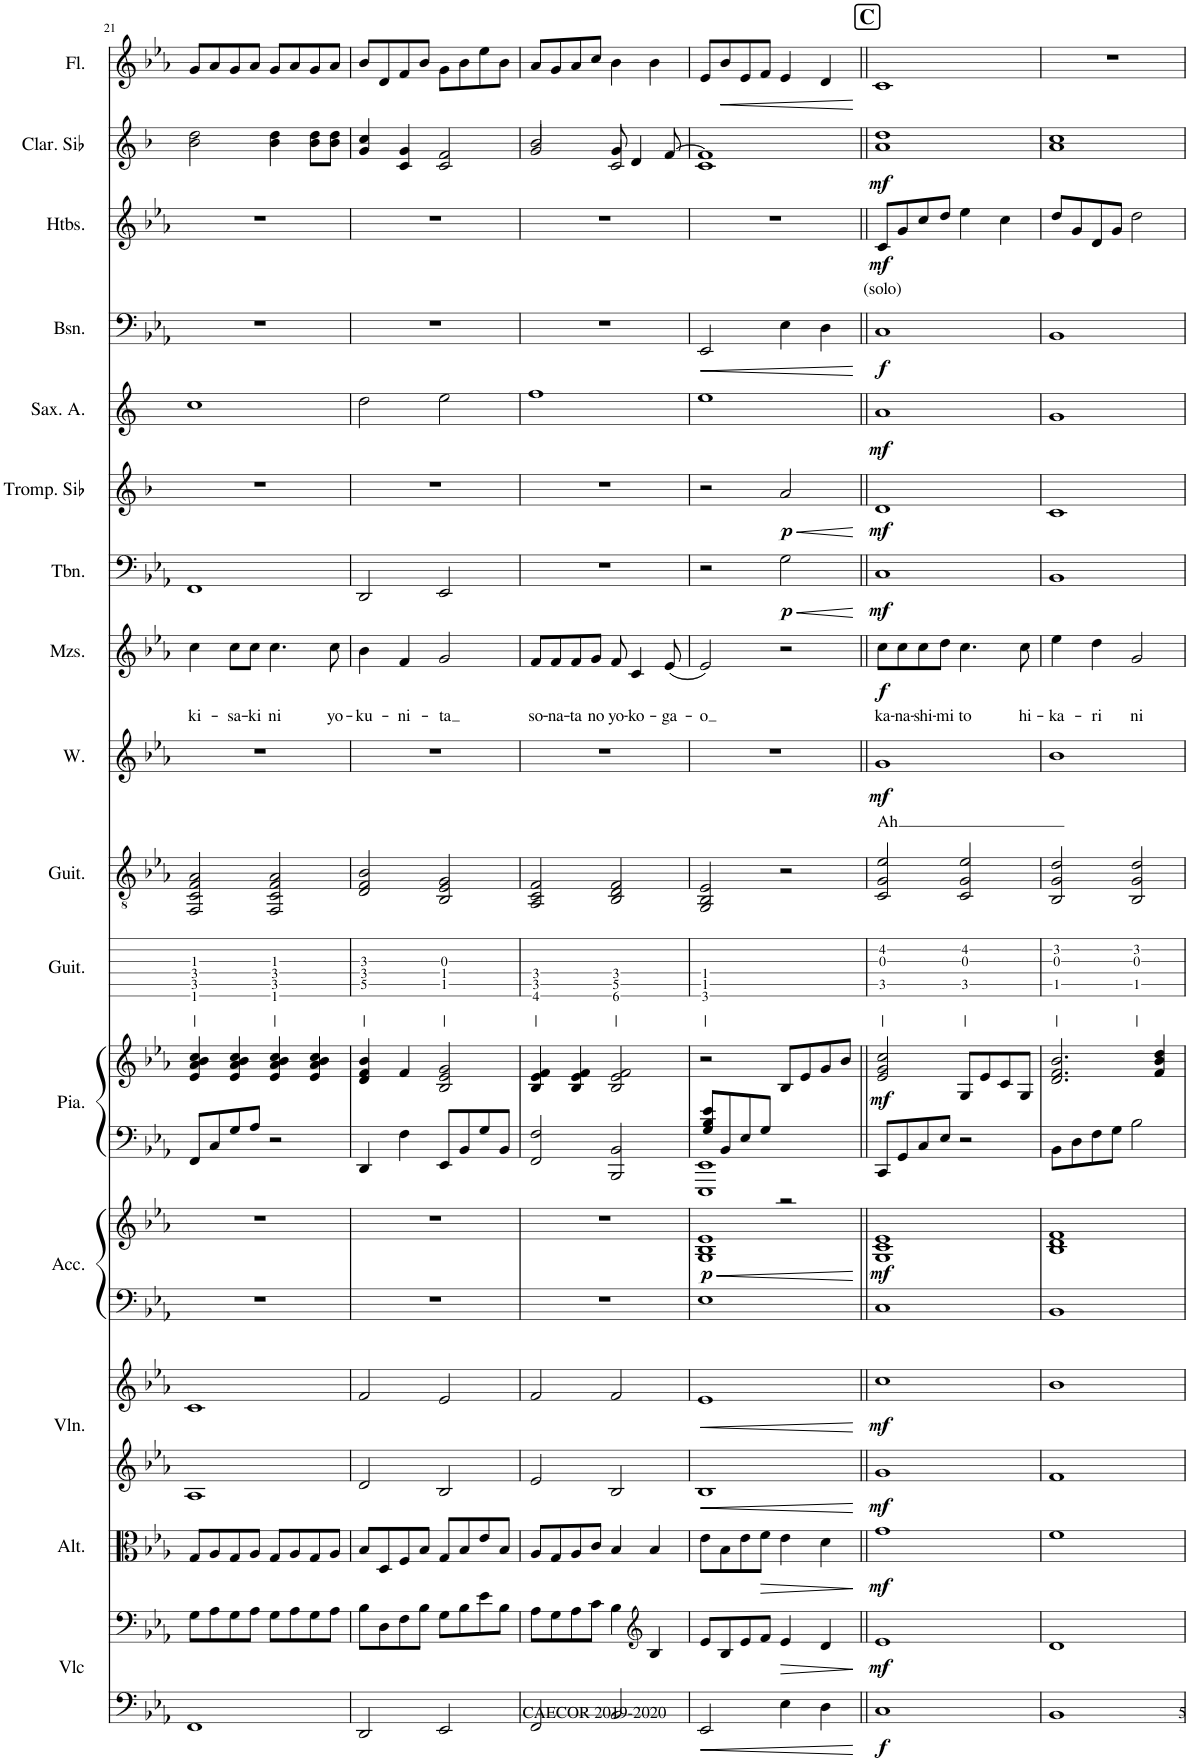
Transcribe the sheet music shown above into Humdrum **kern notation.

**kern	**kern	**dynam	**kern	**dynam	**kern	**kern	**dynam	**kern	**kern	**dynam	**kern	**kern	**dynam	**kern	**kern	**kern	**text	**dynam	**kern	**text	**dynam	**kern	**dynam	**kern	**dynam	**kern	**dynam	**kern	**dynam	**kern	**text	**dynam	**kern	**dynam	**kern	**dynam
*part16	*part16	*part16	*part15	*part15	*part14	*part14	*part14	*part13	*part13	*part13	*part12	*part12	*part12	*part11	*part10	*part9	*part9	*part9	*part8	*part8	*part8	*part7	*part7	*part6	*part6	*part5	*part5	*part4	*part4	*part3	*part3	*part3	*part2	*part2	*part1	*part1
*staff20	*staff19	*staff19/20	*staff18	*staff18	*staff17	*staff16	*staff16/17	*staff15	*staff14	*staff14/15	*staff13	*staff12	*staff12/13	*staff11	*staff10	*staff9	*staff9	*staff9	*staff8	*staff8	*staff8	*staff7	*staff7	*staff6	*staff6	*staff5	*staff5	*staff4	*staff4	*staff3	*staff3	*staff3	*staff2	*staff2	*staff1	*staff1
*I"Violoncelle	*	*	*I"Alto	*	*I"Violon	*	*	*I"Accordéon	*	*	*I"Piano	*	*	*I"Guitare acoustique	*I"Guitare classique	*I"Femmes	*	*	*I"Mezzo-soprano	*	*	*I"Trombone	*	*I"Trompette en Sib	*	*I"Saxophone Alto	*	*I"Basson	*	*I"Hautbois	*	*	*I"Clarinette en Sib	*	*I"Flûte	*
*I'Vlc	*	*	*I'Alt.	*	*I'Vln.	*	*	*I'Acc.	*	*	*I'Pia.	*	*	*I'Guit.	*I'Guit.	*	*	*	*I'Mzs.	*	*	*I'Tbn.	*	*I'Tromp. Sib	*	*I'Sax. A.	*	*I'Bsn.	*	*I'Htbs.	*	*	*I'Clar. Sib	*	*I'Fl.	*
!!LO:PB:g=z
*clefF4	*clefG2	*	*clefC3	*	*clefG2	*clefG2	*	*clefF4	*clefG2	*	*clefF4	*clefG2	*	*	*clefGv2	*clefG2	*	*	*clefG2	*	*	*clefF4	*	*clefG2	*	*clefG2	*	*clefF4	*	*clefG2	*	*	*clefG2	*	*clefG2	*
*	*	*	*	*	*	*	*	*	*	*	*	*	*	*	*	*	*	*	*	*	*	*	*	*Trd1c2	*	*Trd5c9	*	*	*	*	*	*	*Trd1c2	*	*	*
*k[b-e-a-]	*k[b-e-a-]	*	*k[b-e-a-]	*	*k[b-e-a-]	*k[b-e-a-]	*	*k[b-e-a-]	*k[b-e-a-]	*	*k[b-e-a-]	*k[b-e-a-]	*	*k[b-e-a-]	*k[b-e-a-]	*k[b-e-a-]	*	*	*k[b-e-a-]	*	*	*k[b-e-a-]	*	*k[b-]	*	*k[]	*	*k[b-e-a-]	*	*k[b-e-a-]	*	*	*k[b-]	*	*k[b-e-a-]	*
*M4/4	*M4/4	*	*M4/4	*	*M4/4	*M4/4	*	*M4/4	*M4/4	*	*M4/4	*M4/4	*	*M4/4	*M4/4	*M4/4	*	*	*M4/4	*	*	*M4/4	*	*M4/4	*	*M4/4	*	*M4/4	*	*M4/4	*	*	*M4/4	*	*M4/4	*
*met(c)	*met(c)	*	*met(c)	*	*met(c)	*met(c)	*	*met(c)	*met(c)	*	*met(c)	*met(c)	*	*met(c)	*met(c)	*met(c)	*	*	*met(c)	*	*	*met(c)	*	*met(c)	*	*met(c)	*	*met(c)	*	*met(c)	*	*	*met(c)	*	*met(c)	*
=21	=21	=21	=21	=21	=21	=21	=21	=21	=21	=21	=21	=21	=21	=21	=21	=21	=21	=21	=21	=21	=21	=21	=21	=21	=21	=21	=21	=21	=21	=21	=21	=21	=21	=21	=21	=21
!	!	!	!	!	!	!	!	!	!	!	!	!	!	!	!	!	!	!	!	!LO:LY:b	!	!	!	!	!	!	!	!	!	!	!	!	!	!	!	!
1FF	8G\L	.	8G/L	.	1A-	1c	.	1r	1r	.	8FF/L	4e-/ 4a-/ 4b-/ 4cc/	.	2FF\ 2C\ 2F\ 2A-\	2FF/ 2C/ 2F/ 2A-/	1r	.	.	4cc\	ki-	.	1FF	.	1r	.	1cc	.	1r	.	1r	.	.	2b-\ 2dd\	.	8g/L	.
.	8A-\	.	8A-/	.	.	.	.	.	.	.	8C/	.	.	.	.	.	.	.	.	.	.	.	.	.	.	.	.	.	.	.	.	.	.	.	8a-/	.
!	!	!	!	!	!	!	!	!	!	!	!	!	!	!	!	!	!	!	!	!LO:LY:b	!	!	!	!	!	!	!	!	!	!	!	!	!	!	!	!
.	8G\	.	8G/	.	.	.	.	.	.	.	8G/	4e-/ 4a-/ 4b-/ 4cc/	.	.	.	.	.	.	8cc\L	-sa-	.	.	.	.	.	.	.	.	.	.	.	.	.	.	8g/	.
!	!	!	!	!	!	!	!	!	!	!	!	!	!	!	!	!	!	!	!	!LO:LY:b	!	!	!	!	!	!	!	!	!	!	!	!	!	!	!	!
.	8A-\J	.	8A-/J	.	.	.	.	.	.	.	8A-/J	.	.	.	.	.	.	.	8cc\J	-ki	.	.	.	.	.	.	.	.	.	.	.	.	.	.	8a-/J	.
!	!	!	!	!	!	!	!	!	!	!	!	!	!	!	!	!	!	!	!	!LO:LY:b	!	!	!	!	!	!	!	!	!	!	!	!	!	!	!	!
.	8G\L	.	8G/L	.	.	.	.	.	.	.	2r	4e-/ 4a-/ 4b-/ 4cc/	.	2FF\ 2C\ 2F\ 2A-\	2FF/ 2C/ 2F/ 2A-/	.	.	.	4.cc\	ni	.	.	.	.	.	.	.	.	.	.	.	.	4b-\ 4dd\	.	8g/L	.
.	8A-\	.	8A-/	.	.	.	.	.	.	.	.	.	.	.	.	.	.	.	.	.	.	.	.	.	.	.	.	.	.	.	.	.	.	.	8a-/	.
.	8G\	.	8G/	.	.	.	.	.	.	.	.	4e-/ 4a-/ 4b-/ 4cc/	.	.	.	.	.	.	.	.	.	.	.	.	.	.	.	.	.	.	.	.	8b-\ 8dd\L	.	8g/	.
!	!	!	!	!	!	!	!	!	!	!	!	!	!	!	!	!	!	!	!	!LO:LY:b	!	!	!	!	!	!	!	!	!	!	!	!	!	!	!	!
.	8A-\J	.	8A-/J	.	.	.	.	.	.	.	.	.	.	.	.	.	.	.	8cc\	yo-	.	.	.	.	.	.	.	.	.	.	.	.	8b-\ 8dd\J	.	8a-/J	.
=22	=22	=22	=22	=22	=22	=22	=22	=22	=22	=22	=22	=22	=22	=22	=22	=22	=22	=22	=22	=22	=22	=22	=22	=22	=22	=22	=22	=22	=22	=22	=22	=22	=22	=22	=22	=22
!	!	!	!	!	!	!	!	!	!	!	!	!	!	!	!	!	!	!	!	!LO:LY:b	!	!	!	!	!	!	!	!	!	!	!	!	!	!	!	!
2DD/	8B-\L	.	8B-/L	.	2d/	2f/	.	1r	1r	.	4DD/	4d/ 4f/ 4b-/	.	2D\ 2F\ 2B-\	2D/ 2F/ 2B-/	1r	.	.	4b-\	-ku-	.	2DD/	.	1r	.	2dd\	.	1r	.	1r	.	.	4g/ 4cc/	.	8b-/L	.
.	8D\	.	8D/	.	.	.	.	.	.	.	.	.	.	.	.	.	.	.	.	.	.	.	.	.	.	.	.	.	.	.	.	.	.	.	8d/	.
!	!	!	!	!	!	!	!	!	!	!	!	!	!	!	!	!	!	!	!	!LO:LY:b	!	!	!	!	!	!	!	!	!	!	!	!	!	!	!	!
.	8F\	.	8F/	.	.	.	.	.	.	.	4F\	4f/	.	.	.	.	.	.	4f/	-ni-	.	.	.	.	.	.	.	.	.	.	.	.	4c/ 4g/	.	8f/	.
.	8B-\J	.	8B-/J	.	.	.	.	.	.	.	.	.	.	.	.	.	.	.	.	.	.	.	.	.	.	.	.	.	.	.	.	.	.	.	8b-/J	.
!	!	!	!	!	!	!	!	!	!	!	!	!	!	!	!	!	!	!	!	!LO:LY:b	!	!	!	!	!	!	!	!	!	!	!	!	!	!	!	!
2EE-/	8G\L	.	8G/L	.	2B-/	2e-/	.	.	.	.	8EE-/L	2B-/ 2e-/ 2g/	.	2BB-\ 2E-\ 2G\	2BB-/ 2E-/ 2G/	.	.	.	2g/	-ta	.	2EE-/	.	.	.	2ee\	.	.	.	.	.	.	2c/ 2f/	.	8g\L	.
.	8B-\	.	8B-/	.	.	.	.	.	.	.	8BB-/	.	.	.	.	.	.	.	.	.	.	.	.	.	.	.	.	.	.	.	.	.	.	.	8b-\	.
.	8e-\	.	8e-/	.	.	.	.	.	.	.	8G/	.	.	.	.	.	.	.	.	.	.	.	.	.	.	.	.	.	.	.	.	.	.	.	8ee-\	.
.	8B-\J	.	8B-/J	.	.	.	.	.	.	.	8BB-/J	.	.	.	.	.	.	.	.	.	.	.	.	.	.	.	.	.	.	.	.	.	.	.	8b-\J	.
=23	=23	=23	=23	=23	=23	=23	=23	=23	=23	=23	=23	=23	=23	=23	=23	=23	=23	=23	=23	=23	=23	=23	=23	=23	=23	=23	=23	=23	=23	=23	=23	=23	=23	=23	=23	=23
!	!	!	!	!	!	!	!	!	!	!	!	!	!	!	!	!	!	!	!	!LO:LY:b	!	!	!	!	!	!	!	!	!	!	!	!	!	!	!	!
*	*	*	*	*	*	*	*	*	*	*	*	*	*	*	*	*	*	*	*	*	*	*	*	*	*	*	*	*	*	*	*	*	*^	*	*	*
2FF/	8A-\L	.	8A-/L	.	2e-/	2f/	.	1r	1r	.	2FF/ 2F/	4B-/ 4e-/ 4f/	.	2AA-\ 2C\ 2F\	2AA-/ 2C/ 2F/	1r	.	.	8f/L	so-	.	1r	.	1r	.	1ff	.	1r	.	1r	.	.	2g/	2b-/	.	8a-/L	.
!	!	!	!	!	!	!	!	!	!	!	!	!	!	!	!	!	!	!	!	!LO:LY:b	!	!	!	!	!	!	!	!	!	!	!	!	!	!	!	!	!
.	8G\	.	8G/	.	.	.	.	.	.	.	.	.	.	.	.	.	.	.	8f/	-na-	.	.	.	.	.	.	.	.	.	.	.	.	.	.	.	8g/	.
!	!	!	!	!	!	!	!	!	!	!	!	!	!	!	!	!	!	!	!	!LO:LY:b	!	!	!	!	!	!	!	!	!	!	!	!	!	!	!	!	!
.	8A-\	.	8A-/	.	.	.	.	.	.	.	.	4B-/ 4e-/ 4f/	.	.	.	.	.	.	8f/	-ta	.	.	.	.	.	.	.	.	.	.	.	.	.	.	.	8a-/	.
!	!	!	!	!	!	!	!	!	!	!	!	!	!	!	!	!	!	!	!	!LO:LY:b	!	!	!	!	!	!	!	!	!	!	!	!	!	!	!	!	!
.	8c\J	.	8c/J	.	.	.	.	.	.	.	.	.	.	.	.	.	.	.	8g/J	no	.	.	.	.	.	.	.	.	.	.	.	.	.	.	.	8cc/J	.
!	!	!	!	!	!	!	!	!	!	!	!	!	!	!	!	!	!	!	!	!LO:LY:b	!	!	!	!	!	!	!	!	!	!	!	!	!	!	!	!	!
2BB-/	4B-\	.	4B-/	.	2B-/	2f/	.	.	.	.	2BBB-/ 2BB-/	2B-/ 2e-/ 2f/	.	2BB-\ 2D\ 2F\	2BB-/ 2D/ 2F/	.	.	.	8f/	yo-	.	.	.	.	.	.	.	.	.	.	.	.	2c/	8g/	.	4b-\	.
!	!	!	!	!	!	!	!	!	!	!	!	!	!	!	!	!	!	!	!	!LO:LY:b	!	!	!	!	!	!	!	!	!	!	!	!	!	!	!	!	!
.	.	.	.	.	.	.	.	.	.	.	.	.	.	.	.	.	.	.	4c/	-ko-	.	.	.	.	.	.	.	.	.	.	.	.	.	4d/	.	.	.
*	*clefG2	*	*	*	*	*	*	*	*	*	*	*	*	*	*	*	*	*	*	*	*	*	*	*	*	*	*	*	*	*	*	*	*	*	*	*	*
.	4B-/	.	4B-/	.	.	.	.	.	.	.	.	.	.	.	.	.	.	.	.	.	.	.	.	.	.	.	.	.	.	.	.	.	.	.	.	4b-\	.
!	!	!	!	!	!	!	!	!	!	!	!	!	!	!	!	!	!	!	!	!LO:LY:b	!	!	!	!	!	!	!	!	!	!	!	!	!	!	!	!	!
.	.	.	.	.	.	.	.	.	.	.	.	.	.	.	.	.	.	.	(8e-/	-ga-	.	.	.	.	.	.	.	.	.	.	.	.	.	[8f/	.	.	.
=24	=24	=24	=24	=24	=24	=24	=24	=24	=24	=24	=24	=24	=24	=24	=24	=24	=24	=24	=24	=24	=24	=24	=24	=24	=24	=24	=24	=24	=24	=24	=24	=24	=24	=24	=24	=24	=24
!	!	!	!	!	!	!	!LO:HP:b	!	!	!LO:HP:b	!	!	!	!	!	!	!	!	!	!LO:LY:b	!	!	!	!	!	!	!	!	!LO:HP:b	!	!	!	!	!	!	!	!
*	*	*	*	*	*	*	*	*	*	*	*^	*	*	*	*	*	*	*	*	*	*	*	*	*	*	*	*	*	*	*	*	*	*	*	*	*	*
!	!	!	!	!	!	!	!	!	!	!LO:DY:n=1:b	!	!	!	!	!	!	!	!	!	!	!	!	!	!	!	!	!	!	!	!	!	!	!	!	!	!	!	!
2EE-/	8e-/L	.	8e-\L	.	1B-	1e-	<	1E-	1G 1B- 1e-	< p	1EEE- 1EE-	8G/ 8B-/ 8e-/L	2r	.	2GG\ 2BB-\ 2E-\	2GG/ 2BB-/ 2E-/	1r	.	.	2e-/)	-o	.	2r	.	2r	.	1ee	.	2EE-/	<	1r	.	.	1c	1f]	.	8e-/L	.
!	!	!	!	!	!	!	!	!	!	!	!	!	!	!	!	!	!	!	!	!	!	!	!	!	!	!	!	!	!	!	!	!	!	!	!	!	!	!LO:HP:b
.	8B-/	.	8B-\	.	.	.	.	.	.	.	.	8BB-/	.	.	.	.	.	.	.	.	.	.	.	.	.	.	.	.	.	.	.	.	.	.	.	.	8b-/	<
.	8e-/	.	8e-\	.	.	.	.	.	.	.	.	8E-/	.	.	.	.	.	.	.	.	.	.	.	.	.	.	.	.	.	.	.	.	.	.	.	.	8e-/	.
!	!	!	!	!LO:HP:b	!	!	!	!	!	!	!	!	!	!	!	!	!	!	!	!	!	!	!	!	!	!	!	!	!	!	!	!	!	!	!	!	!	!
.	8f/J	.	8f\J	>	.	.	.	.	.	.	.	8G/J	.	.	.	.	.	.	.	.	.	.	.	.	.	.	.	.	.	.	.	.	.	.	.	.	8f/J	.
!	!	!LO:HP:b	!	!	!	!	!	!	!	!	!	!	!	!	!	!	!	!	!	!	!	!	!	!LO:HP:b	!	!LO:HP:b	!	!	!	!	!	!	!	!	!	!	!	!
!	!	!	!	!	!	!	!	!	!	!	!	!	!	!	!	!	!	!	!	!	!	!	!	!LO:DY:n=1:b	!	!LO:DY:n=1:b	!	!	!	!	!	!	!	!	!	!	!	!
4E-\	4e-/	>	4e-\	.	.	.	.	.	.	.	.	2r	8B-/L	.	2r	2r	.	.	.	2r	.	.	2G\	< p	2a/	< p	.	.	4E-\	.	.	.	.	.	.	.	4e-/	.
.	.	.	.	.	.	.	.	.	.	.	.	.	8e-/	.	.	.	.	.	.	.	.	.	.	.	.	.	.	.	.	.	.	.	.	.	.	.	.	.
4D\	4d/	.	4d\	.	.	.	.	.	.	.	.	.	8g/	.	.	.	.	.	.	.	.	.	.	.	.	.	.	.	4D\	.	.	.	.	.	.	.	4d/	.
.	.	.	.	.	.	.	.	.	.	.	.	.	8b-/J	.	.	.	.	.	.	.	.	.	.	.	.	.	.	.	.	.	.	.	.	.	.	.	.	.
*	*	*	*	*	*	*	*	*	*	*	*v	*v	*	*	*	*	*	*	*	*	*	*	*	*	*	*	*	*	*	*	*	*	*	*v	*v	*	*	*
.	.	]	.	]	.	.	[	.	.	[	.	.	.	.	.	.	.	.	.	.	.	.	[	.	[	.	.	.	[	.	.	.	.	.	.	[
!!LO:REH:place=s1:a:B:cj:fs=14:t=C
=25||	=25||	=25||	=25||	=25||	=25||	=25||	=25||	=25||	=25||	=25||	=25||	=25||	=25||	=25||	=25||	=25||	=25||	=25||	=25||	=25||	=25||	=25||	=25||	=25||	=25||	=25||	=25||	=25||	=25||	=25||	=25||	=25||	=25||	=25||	=25||	=25||
!	!	!LO:DY:b=2	!	!	!	!	!	!	!	!	!	!	!	!	!	!	!LO:LY:b	!	!	!LO:LY:b	!	!	!	!	!	!	!	!	!	!	!LO:LY:b	!	!	!	!	!
!	!	!LO:DY:n=1:b	!	!LO:DY:b	!	!	!LO:DY:b=2	!	!	!	!	!	!	!	!	!	!	!	!	!	!	!	!	!	!	!	!	!	!	!	!	!	!	!	!	!
!	!	!	!	!	!	!	!LO:DY:n=1:b	!	!	!LO:DY:b	!	!	!LO:DY:b	!	!	!	!	!LO:DY:b	!	!	!LO:DY:b	!	!LO:DY:b	!	!LO:DY:b	!	!LO:DY:b	!	!LO:DY:b	!	!	!LO:DY:b	!	!LO:DY:b	!	!
1C	1e-	f mf	1g	mf	1g	1cc	mf mf	1C	1G 1c 1e-	mf	8CC/L	2e-/ 2g/ 2cc/	mf	2C\ 2G\ 2e-\	2C/ 2G/ 2e-/	1g	Ah	mf	8cc\L	ka-	f	1C	mf	1d	mf	1a	mf	1C	f	8c/L	(solo)	mf	1a 1dd	mf	1c	.
!	!	!	!	!	!	!	!	!	!	!	!	!	!	!	!	!	!	!	!	!LO:LY:b	!	!	!	!	!	!	!	!	!	!	!	!	!	!	!	!
.	.	.	.	.	.	.	.	.	.	.	8GG/	.	.	.	.	.	.	.	8cc\	-na-	.	.	.	.	.	.	.	.	.	8g/	.	.	.	.	.	.
!	!	!	!	!	!	!	!	!	!	!	!	!	!	!	!	!	!	!	!	!LO:LY:b	!	!	!	!	!	!	!	!	!	!	!	!	!	!	!	!
.	.	.	.	.	.	.	.	.	.	.	8C/	.	.	.	.	.	.	.	8cc\	-shi-	.	.	.	.	.	.	.	.	.	8cc/	.	.	.	.	.	.
!	!	!	!	!	!	!	!	!	!	!	!	!	!	!	!	!	!	!	!	!LO:LY:b	!	!	!	!	!	!	!	!	!	!	!	!	!	!	!	!
.	.	.	.	.	.	.	.	.	.	.	8E-/J	.	.	.	.	.	.	.	8dd\J	-mi	.	.	.	.	.	.	.	.	.	8dd/J	.	.	.	.	.	.
!	!	!	!	!	!	!	!	!	!	!	!	!	!	!	!	!	!	!	!	!LO:LY:b	!	!	!	!	!	!	!	!	!	!	!	!	!	!	!	!
.	.	.	.	.	.	.	.	.	.	.	2r	8G/L	.	2C\ 2G\ 2e-\	2C/ 2G/ 2e-/	.	.	.	4.cc\	to	.	.	.	.	.	.	.	.	.	4ee-\	.	.	.	.	.	.
.	.	.	.	.	.	.	.	.	.	.	.	8e-/	.	.	.	.	.	.	.	.	.	.	.	.	.	.	.	.	.	.	.	.	.	.	.	.
.	.	.	.	.	.	.	.	.	.	.	.	8c/	.	.	.	.	.	.	.	.	.	.	.	.	.	.	.	.	.	4cc\	.	.	.	.	.	.
!	!	!	!	!	!	!	!	!	!	!	!	!	!	!	!	!	!	!	!	!LO:LY:b	!	!	!	!	!	!	!	!	!	!	!	!	!	!	!	!
.	.	.	.	.	.	.	.	.	.	.	.	8G/J	.	.	.	.	.	.	8cc\	hi-	.	.	.	.	.	.	.	.	.	.	.	.	.	.	.	.
=26	=26	=26	=26	=26	=26	=26	=26	=26	=26	=26	=26	=26	=26	=26	=26	=26	=26	=26	=26	=26	=26	=26	=26	=26	=26	=26	=26	=26	=26	=26	=26	=26	=26	=26	=26	=26
!	!	!	!	!	!	!	!	!	!	!	!	!	!	!	!	!	!	!	!	!LO:LY:b	!	!	!	!	!	!	!	!	!	!	!	!	!	!	!	!
1BB-	1d	.	1f	.	1f	1b-	.	1BB-	1B- 1d 1f	.	8BB-\L	2.d/ 2.f/ 2.b-/	.	2BB-\ 2G\ 2d\	2BB-/ 2G/ 2d/	1b-	.	.	4ee-\	-ka-	.	1BB-	.	1c	.	1g	.	1BB-	.	8dd/L	.	.	1a 1cc	.	1r	.
.	.	.	.	.	.	.	.	.	.	.	8D\	.	.	.	.	.	.	.	.	.	.	.	.	.	.	.	.	.	.	8g/	.	.	.	.	.	.
!	!	!	!	!	!	!	!	!	!	!	!	!	!	!	!	!	!	!	!	!LO:LY:b	!	!	!	!	!	!	!	!	!	!	!	!	!	!	!	!
.	.	.	.	.	.	.	.	.	.	.	8F\	.	.	.	.	.	.	.	4dd\	-ri	.	.	.	.	.	.	.	.	.	8d/	.	.	.	.	.	.
.	.	.	.	.	.	.	.	.	.	.	8G\J	.	.	.	.	.	.	.	.	.	.	.	.	.	.	.	.	.	.	8g/J	.	.	.	.	.	.
!	!	!	!	!	!	!	!	!	!	!	!	!	!	!	!	!	!	!	!	!LO:LY:b	!	!	!	!	!	!	!	!	!	!	!	!	!	!	!	!
.	.	.	.	.	.	.	.	.	.	.	2B-\	.	.	2BB-\ 2G\ 2d\	2BB-/ 2G/ 2d/	.	.	.	2g/	ni	.	.	.	.	.	.	.	.	.	2dd\	.	.	.	.	.	.
.	.	.	.	.	.	.	.	.	.	.	.	4f/ 4b-/ 4dd/	.	.	.	.	.	.	.	.	.	.	.	.	.	.	.	.	.	.	.	.	.	.	.	.
=	=	=	=	=	=	=	=	=	=	=	=	=	=	=	=	=	=	=	=	=	=	=	=	=	=	=	=	=	=	=	=	=	=	=	=	=
*-	*-	*-	*-	*-	*-	*-	*-	*-	*-	*-	*-	*-	*-	*-	*-	*-	*-	*-	*-	*-	*-	*-	*-	*-	*-	*-	*-	*-	*-	*-	*-	*-	*-	*-	*-	*-
